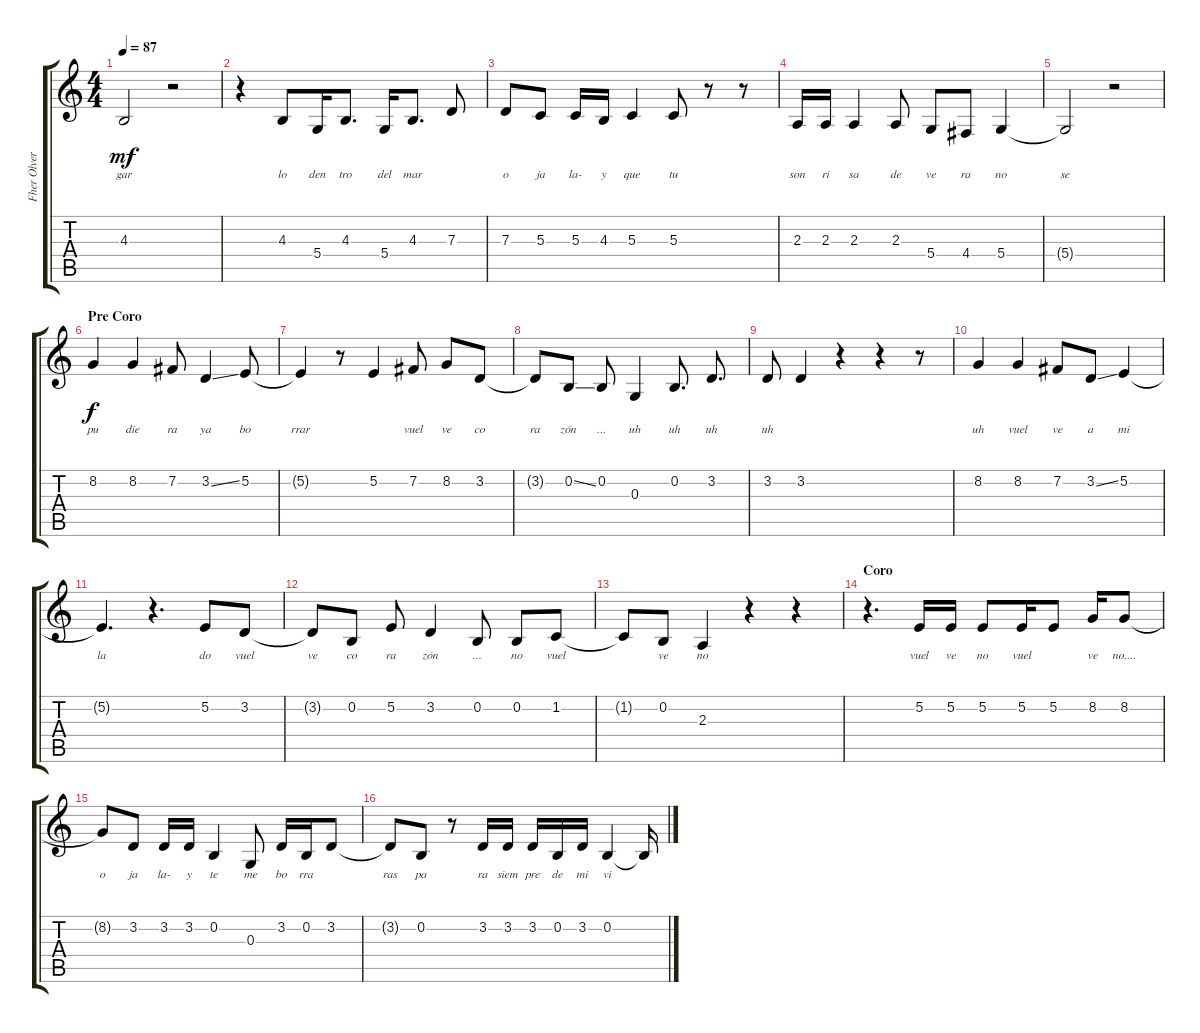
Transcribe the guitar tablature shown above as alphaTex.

\track ("Fher Olvera (Voz)" "Fher Olver") {instrument violin}
\staff {score tabs}
\tuning (E4 B3 G3 D3 A2 E2) {hide}
\ts (4 4)
\tempo 87
\clef g2
\ks c
4.3{t}.2{lyrics (0 "gar") lyrics (1 "") lyrics (2 "") lyrics (3 "") lyrics (4 "") dy mf} r.2 |
r.4 4.3.8{lyrics (0 "lo") lyrics (1 "") lyrics (2 "") lyrics (3 "") lyrics (4 "")} 5.4.16{lyrics (0 "den") lyrics (1 "") lyrics (2 "") lyrics (3 "") lyrics (4 "")} 4.3.8{d lyrics (0 "tro") lyrics (1 "") lyrics (2 "") lyrics (3 "") lyrics (4 "")} 5.4.16{lyrics (0 "del") lyrics (1 "") lyrics (2 "") lyrics (3 "") lyrics (4 "")} 4.3.8{d lyrics (0 "mar") lyrics (1 "") lyrics (2 "") lyrics (3 "") lyrics (4 "")} 7.3.8{lyrics (0 "") lyrics (1 "") lyrics (2 "") lyrics (3 "") lyrics (4 "")} |
7.3.8{lyrics (0 "o") lyrics (1 "") lyrics (2 "") lyrics (3 "") lyrics (4 "")} 5.3.8{lyrics (0 "ja") lyrics (1 "") lyrics (2 "") lyrics (3 "") lyrics (4 "")} 5.3.16{lyrics (0 "la-") lyrics (1 "") lyrics (2 "") lyrics (3 "") lyrics (4 "")} 4.3.16{lyrics (0 "y") lyrics (1 "") lyrics (2 "") lyrics (3 "") lyrics (4 "")} 5.3.4{lyrics (0 "que") lyrics (1 "") lyrics (2 "") lyrics (3 "") lyrics (4 "")} 5.3.8{lyrics (0 "tu") lyrics (1 "") lyrics (2 "") lyrics (3 "") lyrics (4 "")} r.8 r.8 |
2.3.16{lyrics (0 "son") lyrics (1 "") lyrics (2 "") lyrics (3 "") lyrics (4 "")} 2.3.16{lyrics (0 "ri") lyrics (1 "") lyrics (2 "") lyrics (3 "") lyrics (4 "")} 2.3.4{lyrics (0 "sa") lyrics (1 "") lyrics (2 "") lyrics (3 "") lyrics (4 "")} 2.3.8{lyrics (0 "de") lyrics (1 "") lyrics (2 "") lyrics (3 "") lyrics (4 "")} 5.4.8{lyrics (0 "ve") lyrics (1 "") lyrics (2 "") lyrics (3 "") lyrics (4 "")} 4.4.8{lyrics (0 "ra") lyrics (1 "") lyrics (2 "") lyrics (3 "") lyrics (4 "")} 5.4.4{lyrics (0 "no") lyrics (1 "") lyrics (2 "") lyrics (3 "") lyrics (4 "")} |
5.4{t}.2{lyrics (0 "se") lyrics (1 "") lyrics (2 "") lyrics (3 "") lyrics (4 "")} r.2 |
\section ("" "Pre Coro")
8.2.4{lyrics (0 "pu") lyrics (1 "") lyrics (2 "") lyrics (3 "") lyrics (4 "") dy f} 8.2.4{lyrics (0 "die") lyrics (1 "") lyrics (2 "") lyrics (3 "") lyrics (4 "")} 7.2.8{lyrics (0 "ra") lyrics (1 "") lyrics (2 "") lyrics (3 "") lyrics (4 "")} 3.2{ss}.4{lyrics (0 "ya") lyrics (1 "") lyrics (2 "") lyrics (3 "") lyrics (4 "")} 5.2.8{lyrics (0 "bo") lyrics (1 "") lyrics (2 "") lyrics (3 "") lyrics (4 "")} |
5.2{t}.4{lyrics (0 "rrar") lyrics (1 "") lyrics (2 "") lyrics (3 "") lyrics (4 "")} r.8 5.2.4{lyrics (0 "") lyrics (1 "") lyrics (2 "") lyrics (3 "") lyrics (4 "")} 7.2.8{lyrics (0 "vuel") lyrics (1 "") lyrics (2 "") lyrics (3 "") lyrics (4 "")} 8.2.8{lyrics (0 "ve") lyrics (1 "") lyrics (2 "") lyrics (3 "") lyrics (4 "")} 3.2.8{lyrics (0 "co") lyrics (1 "") lyrics (2 "") lyrics (3 "") lyrics (4 "")} |
3.2{t}.8{lyrics (0 "ra") lyrics (1 "") lyrics (2 "") lyrics (3 "") lyrics (4 "")} 0.2{ss}.8{lyrics (0 "zón") lyrics (1 "") lyrics (2 "") lyrics (3 "") lyrics (4 "")} 0.2.8{lyrics (0 "...") lyrics (1 "") lyrics (2 "") lyrics (3 "") lyrics (4 "")} 0.3.4{lyrics (0 "uh") lyrics (1 "") lyrics (2 "") lyrics (3 "") lyrics (4 "")} 0.2.8{d lyrics (0 "uh") lyrics (1 "") lyrics (2 "") lyrics (3 "") lyrics (4 "")} 3.2.8{d lyrics (0 "uh") lyrics (1 "") lyrics (2 "") lyrics (3 "") lyrics (4 "")} |
3.2.8{lyrics (0 "uh") lyrics (1 "") lyrics (2 "") lyrics (3 "") lyrics (4 "")} 3.2.4{lyrics (0 "") lyrics (1 "") lyrics (2 "") lyrics (3 "") lyrics (4 "")} r.4 r.4 r.8 |
8.2.4{lyrics (0 "uh") lyrics (1 "") lyrics (2 "") lyrics (3 "") lyrics (4 "")} 8.2.4{lyrics (0 "vuel") lyrics (1 "") lyrics (2 "") lyrics (3 "") lyrics (4 "")} 7.2.8{lyrics (0 "ve") lyrics (1 "") lyrics (2 "") lyrics (3 "") lyrics (4 "")} 3.2{ss}.8{lyrics (0 "a") lyrics (1 "") lyrics (2 "") lyrics (3 "") lyrics (4 "")} 5.2.4{lyrics (0 "mi") lyrics (1 "") lyrics (2 "") lyrics (3 "") lyrics (4 "")} |
5.2{t}.4{d lyrics (0 "la") lyrics (1 "") lyrics (2 "") lyrics (3 "") lyrics (4 "")} r.4{d} 5.2.8{lyrics (0 "do") lyrics (1 "") lyrics (2 "") lyrics (3 "") lyrics (4 "")} 3.2.8{lyrics (0 "vuel") lyrics (1 "") lyrics (2 "") lyrics (3 "") lyrics (4 "")} |
3.2{t}.8{lyrics (0 "ve") lyrics (1 "") lyrics (2 "") lyrics (3 "") lyrics (4 "")} 0.2.8{lyrics (0 "co") lyrics (1 "") lyrics (2 "") lyrics (3 "") lyrics (4 "")} 5.2.8{lyrics (0 "ra") lyrics (1 "") lyrics (2 "") lyrics (3 "") lyrics (4 "")} 3.2.4{lyrics (0 "zón") lyrics (1 "") lyrics (2 "") lyrics (3 "") lyrics (4 "")} 0.2.8{lyrics (0 "...") lyrics (1 "") lyrics (2 "") lyrics (3 "") lyrics (4 "")} 0.2.8{lyrics (0 "no") lyrics (1 "") lyrics (2 "") lyrics (3 "") lyrics (4 "")} 1.2.8{lyrics (0 "vuel") lyrics (1 "") lyrics (2 "") lyrics (3 "") lyrics (4 "")} |
1.2{t}.8{lyrics (0 "") lyrics (1 "") lyrics (2 "") lyrics (3 "") lyrics (4 "")} 0.2.8{lyrics (0 "ve") lyrics (1 "") lyrics (2 "") lyrics (3 "") lyrics (4 "")} 2.3.4{lyrics (0 "no") lyrics (1 "") lyrics (2 "") lyrics (3 "") lyrics (4 "")} r.4 r.4 |
\section ("" "Coro")
r.4{d} 5.2.16{lyrics (0 "vuel") lyrics (1 "") lyrics (2 "") lyrics (3 "") lyrics (4 "")} 5.2.16{lyrics (0 "ve") lyrics (1 "") lyrics (2 "") lyrics (3 "") lyrics (4 "")} 5.2.8{lyrics (0 "no") lyrics (1 "") lyrics (2 "") lyrics (3 "") lyrics (4 "")} 5.2.16{lyrics (0 "vuel") lyrics (1 "") lyrics (2 "") lyrics (3 "") lyrics (4 "")} 5.2.8{lyrics (0 "") lyrics (1 "") lyrics (2 "") lyrics (3 "") lyrics (4 "")} 8.2.16{lyrics (0 "ve") lyrics (1 "") lyrics (2 "") lyrics (3 "") lyrics (4 "")} 8.2.8{lyrics (0 "no....") lyrics (1 "") lyrics (2 "") lyrics (3 "") lyrics (4 "")} |
8.2{t}.8{lyrics (0 "o") lyrics (1 "") lyrics (2 "") lyrics (3 "") lyrics (4 "")} 3.2.8{lyrics (0 "ja") lyrics (1 "") lyrics (2 "") lyrics (3 "") lyrics (4 "")} 3.2.16{lyrics (0 "la-") lyrics (1 "") lyrics (2 "") lyrics (3 "") lyrics (4 "")} 3.2.16{lyrics (0 "y") lyrics (1 "") lyrics (2 "") lyrics (3 "") lyrics (4 "")} 0.2.4{lyrics (0 "te") lyrics (1 "") lyrics (2 "") lyrics (3 "") lyrics (4 "")} 0.3.8{lyrics (0 "me") lyrics (1 "") lyrics (2 "") lyrics (3 "") lyrics (4 "")} 3.2.16{lyrics (0 "bo") lyrics (1 "") lyrics (2 "") lyrics (3 "") lyrics (4 "")} 0.2.16{lyrics (0 "rra") lyrics (1 "") lyrics (2 "") lyrics (3 "") lyrics (4 "")} 3.2.8{lyrics (0 "") lyrics (1 "") lyrics (2 "") lyrics (3 "") lyrics (4 "")} |
3.2{t}.8{lyrics (0 "ras") lyrics (1 "") lyrics (2 "") lyrics (3 "") lyrics (4 "")} 0.2.8{lyrics (0 "pa") lyrics (1 "") lyrics (2 "") lyrics (3 "") lyrics (4 "")} r.8 3.2.16{lyrics (0 "ra") lyrics (1 "") lyrics (2 "") lyrics (3 "") lyrics (4 "")} 3.2.16{lyrics (0 "siem") lyrics (1 "") lyrics (2 "") lyrics (3 "") lyrics (4 "")} 3.2.16{lyrics (0 "pre") lyrics (1 "") lyrics (2 "") lyrics (3 "") lyrics (4 "")} 0.2.16{lyrics (0 "de") lyrics (1 "") lyrics (2 "") lyrics (3 "") lyrics (4 "")} 3.2.16{lyrics (0 "mi") lyrics (1 "") lyrics (2 "") lyrics (3 "") lyrics (4 "")} 0.2.4{lyrics (0 "vi") lyrics (1 "") lyrics (2 "") lyrics (3 "") lyrics (4 "")} 0.2{t}.16{lyrics (0 "") lyrics (1 "") lyrics (2 "") lyrics (3 "") lyrics (4 "")}
